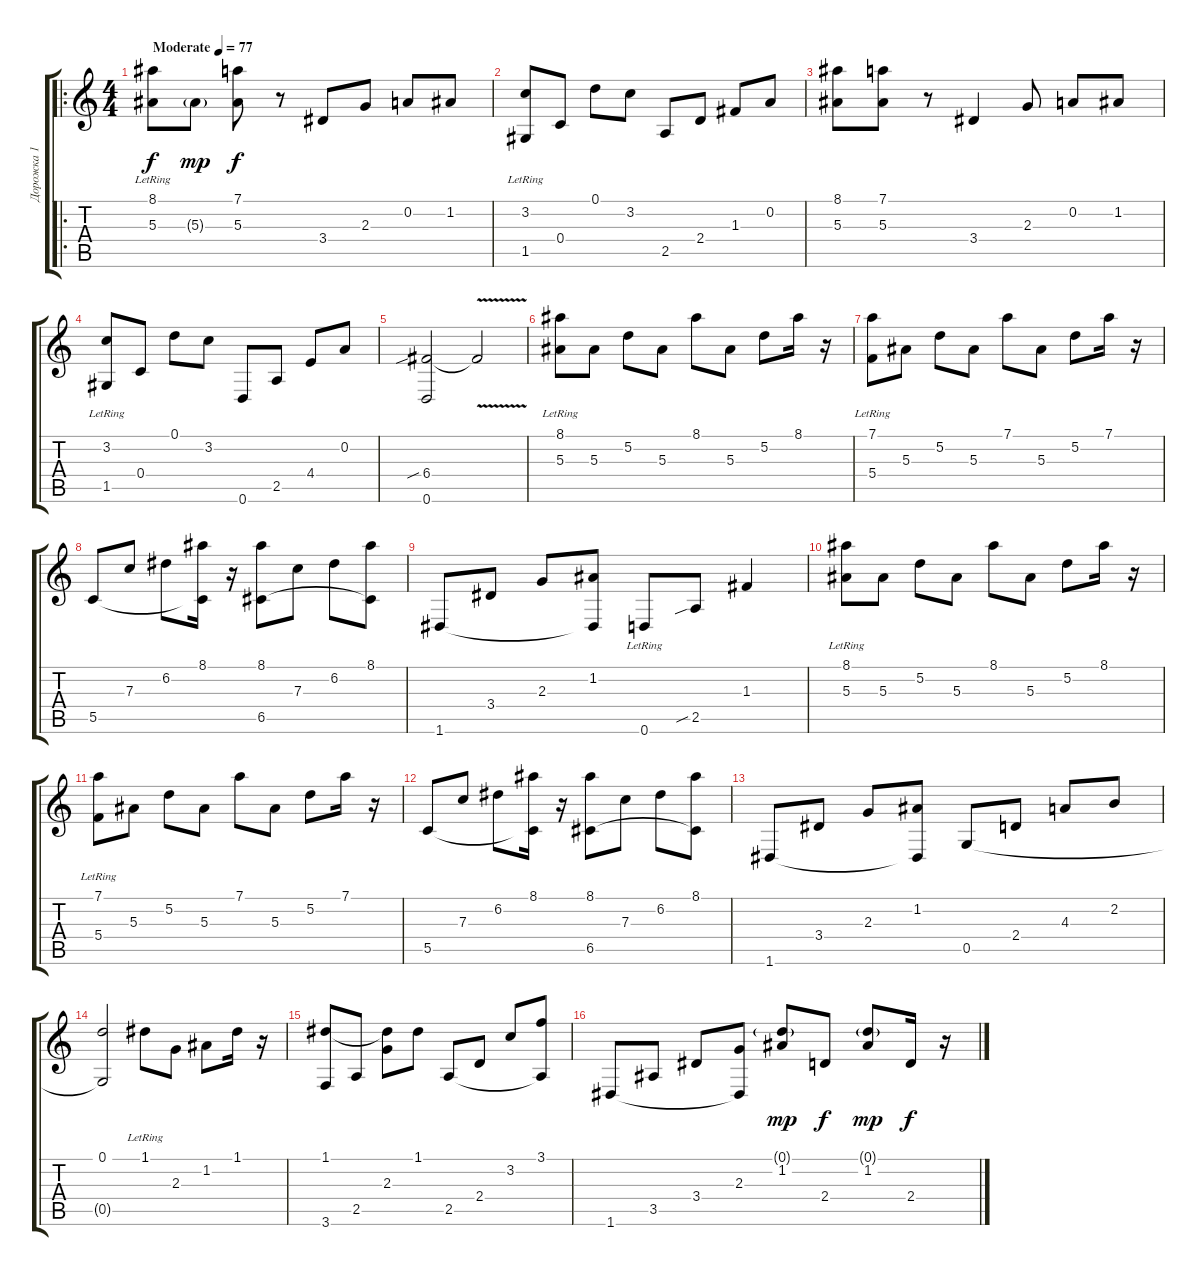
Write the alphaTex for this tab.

\track ("Дорожка 1" "Дорожка 1") {instrument acousticguitarsteel}
\staff {score tabs}
\tuning (D4 A3 F3 C3 G2 D2) {hide}
\ro
\ts (4 4)
\tempo (77 "Moderate")
\clef g2
\ks c
(8.1{lr} 5.3).8{dy f instrument acousticguitarsteel} 5.3{g}.8{dy mp} (7.1 5.3).8{dy f} r.8 3.4.8 2.3.8 0.2.8 1.2.8 |
(3.2{lr} 1.5).8 0.4.8 0.1.8 3.2.8 2.5.8 2.4.8 1.3.8 0.2.8 |
(8.1 5.3).8 (7.1 5.3).8 r.8 3.4.4 2.3.8 0.2.8 1.2.8 |
(3.2{lr} 1.5).8 0.4.8 0.1.8 3.2.8 0.6.8 2.5.8 4.4.8 0.2.8 |
(6.4{sib} 0.6).2 6.4{v t}.2 |
(8.1{lr} 5.3).8 5.3.8 5.2.8 5.3.8 8.1.8 5.3.8 5.2.8 8.1.16 r.16 |
(7.1{lr} 5.4).8 5.3.8 5.2.8 5.3.8 7.1.8 5.3.8 5.2.8 7.1.16 r.16 |
5.5.8 7.3.8 6.2.8 (8.1 5.5{t}).16 r.16 (8.1 6.5).8 7.3.8 6.2.8 (8.1 6.5{t}).8 |
1.6.8 3.4.8 2.3.8 (1.2 1.6{t}).8 0.6{lr}.8 2.5{sib}.8 1.3.4 |
(8.1{lr} 5.3).8 5.3.8 5.2.8 5.3.8 8.1.8 5.3.8 5.2.8 8.1.16 r.16 |
(7.1{lr} 5.4).8 5.3.8 5.2.8 5.3.8 7.1.8 5.3.8 5.2.8 7.1.16 r.16 |
5.5.8 7.3.8 6.2.8 (8.1 5.5{t}).16 r.16 (8.1 6.5).8 7.3.8 6.2.8 (8.1 6.5{t}).8 |
1.6.8 3.4.8 2.3.8 (1.2 1.6{t}).8 0.5.8 2.4.8 4.3.8 2.2.8 |
(0.1 0.5{t}).2 1.1{lr}.8 2.3.8 1.2.8 1.1.16 r.16 |
(1.1 3.6).8 2.5.8 (1.1{t} 2.3).8 1.1.8 2.5.8 2.4.8 3.2.8 (3.1 2.5{t}).8 |
1.6.8 3.5.8 3.4.8 (2.3 1.6{t}).8 (0.1{g} 1.2).8{dy mp} 2.4.8{dy f} (0.1{g} 1.2).8{dy mp} 2.4.16{dy f} r.16
